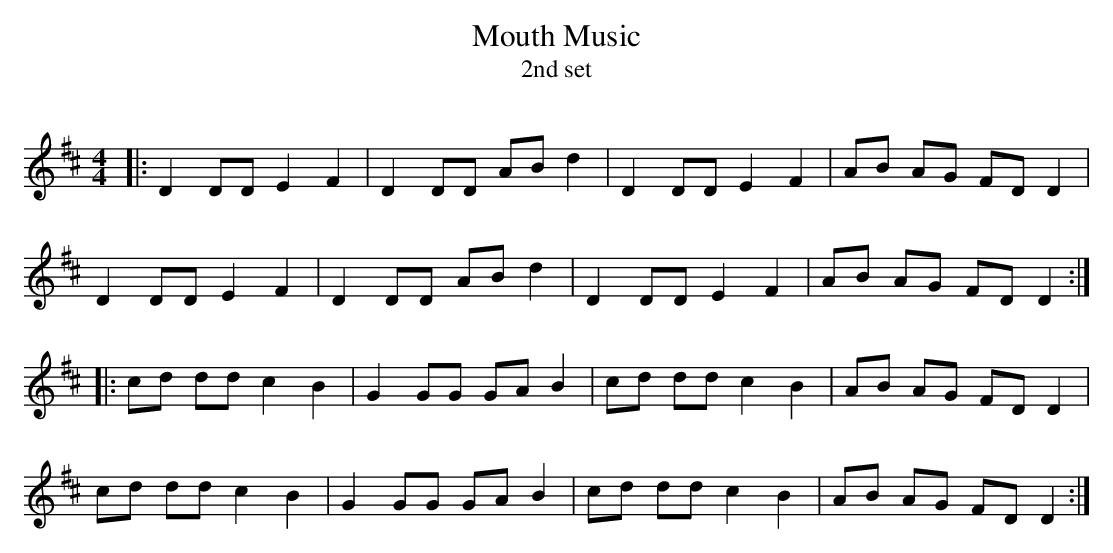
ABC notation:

X:1
T: Mouth Music
T: 2nd set
Q: 232
K:D
M:4/4
L:1/8
|:D2 DD E2 F2|D2 DD AB d2|D2 DD E2 F2|AB AG FD D2|
D2 DD E2 F2|D2 DD AB d2|D2 DD E2 F2|AB AG FD D2:|
|:cd dd c2 B2|G2 GG GA B2|cd dd c2 B2|AB AG FD D2|
cd dd c2 B2|G2 GG GA B2|cd dd c2 B2|AB AG FD D2:|
